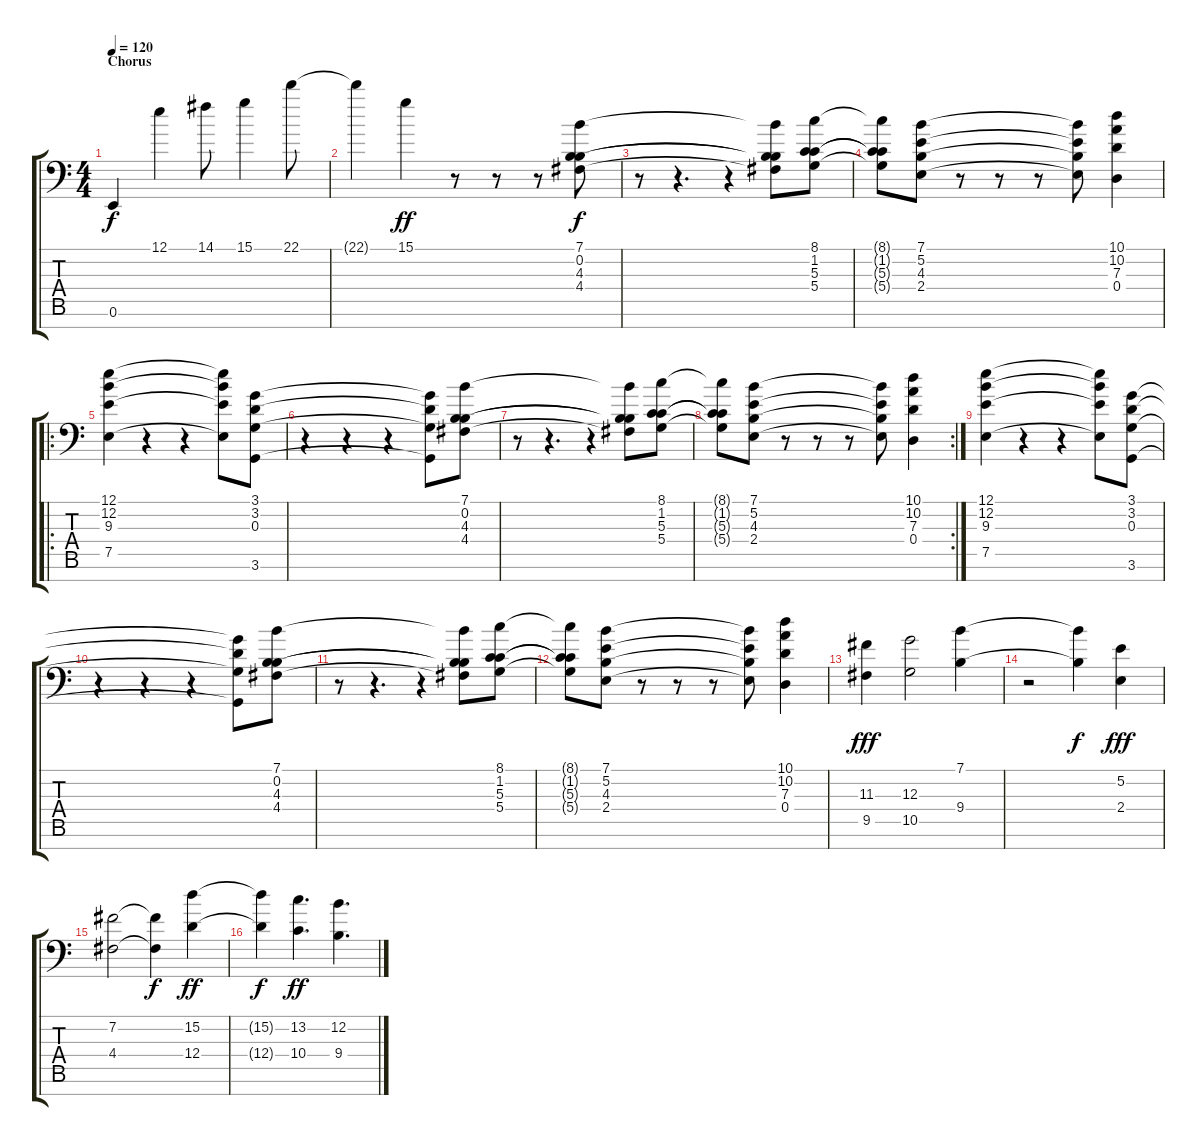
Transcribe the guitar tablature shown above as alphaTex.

\track "" {instrument choiraahs}
\staff {score tabs}
\tuning (E4 B3 G3 D3 A2 E2 C-1) {hide}
\ts (4 4)
\section ("" "Chorus")
\tempo 120
\clef f4
\ks c
0.6.4{dy f} 12.1.4 14.1.8 15.1.4 22.1.8 |
22.1{t}.4 15.1.4{dy ff} r.8 r.8 r.8{volume 13 instrument choiraahs} (7.1 0.2 4.3 4.4).8{dy f} |
r.8 r.4{d} r.4 (7.1{t} 0.2{t} 4.3{t} 4.4{t}).8 (8.1 1.2 5.3 5.4).8 |
(8.1{t} 1.2{t} 5.3{t} 5.4{t}).8 (7.1 5.2 4.3 2.4).8 r.8 r.8 r.8 (7.1{t} 5.2{t} 4.3{t} 2.4{t}).8 (10.1 10.2 7.3 0.4).4 |
\ro
(12.1 12.2 9.3 7.5).4 r.4 r.4 (12.1{t} 12.2{t} 9.3{t} 7.5{t}).8 (3.1 3.2 0.3 3.6).8 |
r.4 r.4 r.4 (3.1{t} 3.2{t} 0.3{t} 3.6{t}).8 (7.1 0.2 4.3 4.4).8 |
r.8 r.4{d} r.4 (7.1{t} 0.2{t} 4.3{t} 4.4{t}).8 (8.1 1.2 5.3 5.4).8 |
\rc 2
(8.1{t} 1.2{t} 5.3{t} 5.4{t}).8 (7.1 5.2 4.3 2.4).8 r.8 r.8 r.8 (7.1{t} 5.2{t} 4.3{t} 2.4{t}).8 (10.1 10.2 7.3 0.4).4 |
(12.1 12.2 9.3 7.5).4 r.4 r.4 (12.1{t} 12.2{t} 9.3{t} 7.5{t}).8 (3.1 3.2 0.3 3.6).8 |
r.4 r.4 r.4 (3.1{t} 3.2{t} 0.3{t} 3.6{t}).8 (7.1 0.2 4.3 4.4).8 |
r.8 r.4{d} r.4 (7.1{t} 0.2{t} 4.3{t} 4.4{t}).8 (8.1 1.2 5.3 5.4).8 |
(8.1{t} 1.2{t} 5.3{t} 5.4{t}).8 (7.1 5.2 4.3 2.4).8 r.8 r.8 r.8 (7.1{t} 5.2{t} 4.3{t} 2.4{t}).8 (10.1 10.2 7.3 0.4).4 |
(11.3 9.5).4{dy fff volume 15} (12.3 10.5).2 (7.1 9.4).4 |
r.2 (7.1{t} 9.4{t}).4{dy f} (5.2 2.4).4{dy fff} |
(7.2 4.4).2 (7.2{t} 4.4{t}).4{dy f} (15.2 12.4).4{dy ff} |
(15.2{t} 12.4{t}).4{dy f} (13.2 10.4).4{d dy ff} (12.2 9.4).4{d}
